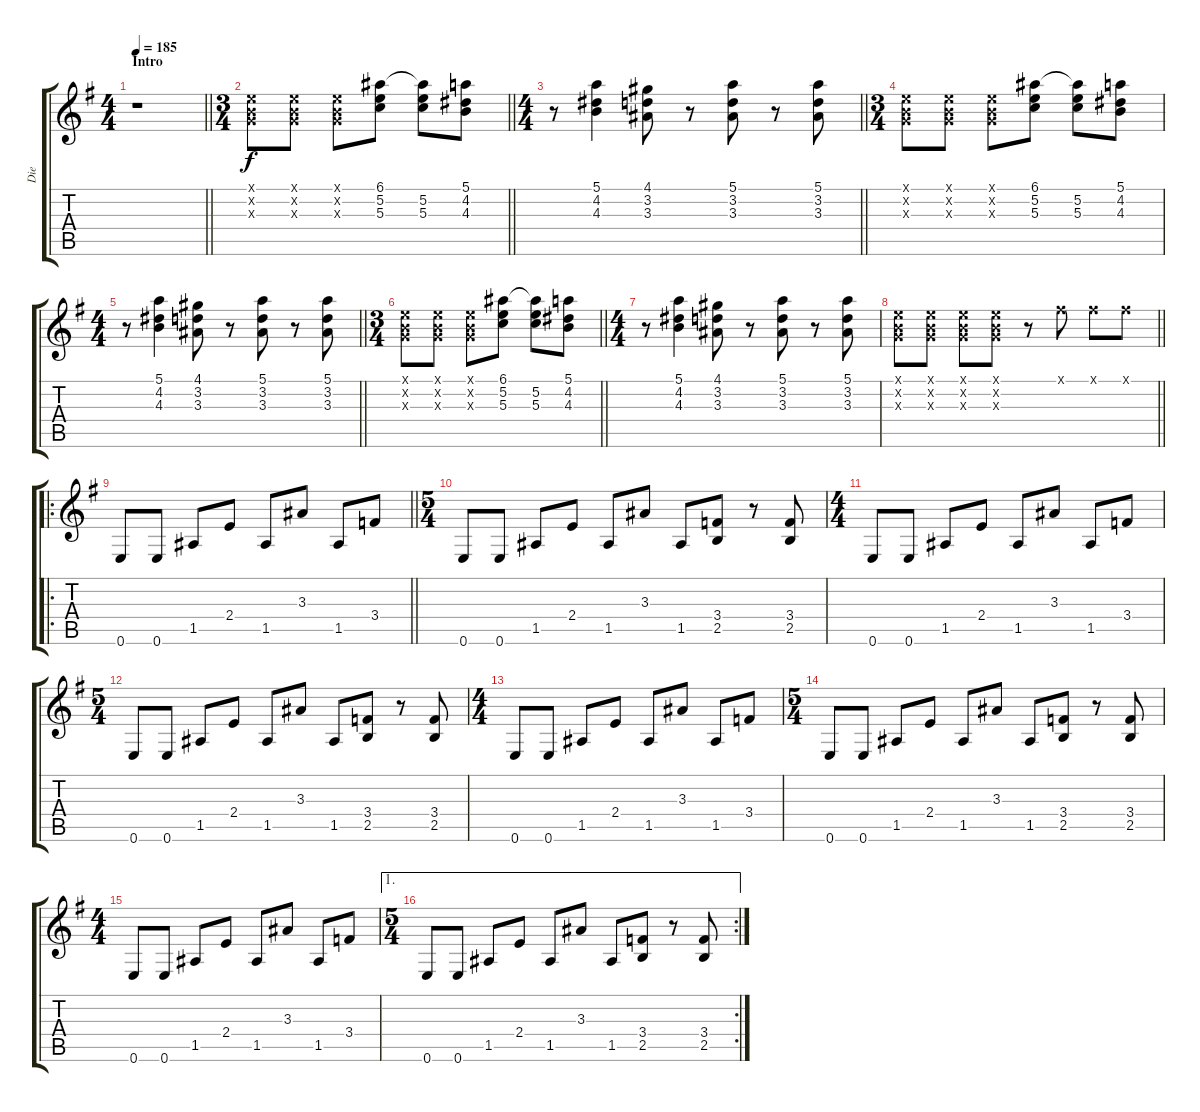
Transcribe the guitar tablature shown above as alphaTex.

\track ("Die" "Die") {instrument overdrivenguitar}
\staff {score tabs}
\tuning (E4 B3 G3 D3 A2 E2) {hide}
\ts (4 4)
\section ("" "Intro")
\tempo 185
\clef g2
\barLineRight lightlight
\ks g
r.1{dy f instrument overdrivenguitar} |
\ts (3 4)
\barLineRight lightlight
(0.1{x} 0.2{x} 0.3{x}).8 (0.1{x} 0.2{x} 0.3{x}).8 (0.1{x} 0.2{x} 0.3{x}).8 (6.1 5.2 5.3).8 (6.1{t} 5.2 5.3).8 (5.1 4.2 4.3).8 |
\ts (4 4)
\barLineRight lightlight
r.8 (5.1 4.2 4.3).4 (4.1 3.2 3.3).8 r.8 (5.1 3.2 3.3).8 r.8 (5.1 3.2 3.3).8 |
\ts (3 4)
(0.1{x} 0.2{x} 0.3{x}).8 (0.1{x} 0.2{x} 0.3{x}).8 (0.1{x} 0.2{x} 0.3{x}).8 (6.1 5.2 5.3).8 (6.1{t} 5.2 5.3).8 (5.1 4.2 4.3).8 |
\ts (4 4)
\barLineRight lightlight
r.8 (5.1 4.2 4.3).4 (4.1 3.2 3.3).8 r.8 (5.1 3.2 3.3).8 r.8 (5.1 3.2 3.3).8 |
\ts (3 4)
\barLineRight lightlight
(0.1{x} 0.2{x} 0.3{x}).8 (0.1{x} 0.2{x} 0.3{x}).8 (0.1{x} 0.2{x} 0.3{x}).8 (6.1 5.2 5.3).8 (6.1{t} 5.2 5.3).8 (5.1 4.2 4.3).8 |
\ts (4 4)
r.8 (5.1 4.2 4.3).4 (4.1 3.2 3.3).8 r.8 (5.1 3.2 3.3).8 r.8 (5.1 3.2 3.3).8 |
\barLineRight lightlight
(0.1{x} 0.2{x} 0.3{x}).8 (0.1{x} 0.2{x} 0.3{x}).8 (0.1{x} 0.2{x} 0.3{x}).8 (0.1{x} 0.2{x} 0.3{x}).8 r.8 2.1{x}.8 2.1{x}.8 2.1{x}.8 |
\ro
\barLineRight lightlight
0.6.8 0.6.8 1.5.8 2.4.8 1.5.8 3.3.8 1.5.8 3.4.8 |
\ts (5 4)
0.6.8 0.6.8 1.5.8 2.4.8 1.5.8 3.3.8 1.5.8 (3.4 2.5).8 r.8 (3.4 2.5).8 |
\ts (4 4)
0.6.8 0.6.8 1.5.8 2.4.8 1.5.8 3.3.8 1.5.8 3.4.8 |
\ts (5 4)
0.6.8 0.6.8 1.5.8 2.4.8 1.5.8 3.3.8 1.5.8 (3.4 2.5).8 r.8 (3.4 2.5).8 |
\ts (4 4)
0.6.8 0.6.8 1.5.8 2.4.8 1.5.8 3.3.8 1.5.8 3.4.8 |
\ts (5 4)
0.6.8 0.6.8 1.5.8 2.4.8 1.5.8 3.3.8 1.5.8 (3.4 2.5).8 r.8 (3.4 2.5).8 |
\ts (4 4)
0.6.8 0.6.8 1.5.8 2.4.8 1.5.8 3.3.8 1.5.8 3.4.8 |
\ae 1
\rc 2
\ts (5 4)
0.6.8 0.6.8 1.5.8 2.4.8 1.5.8 3.3.8 1.5.8 (3.4 2.5).8 r.8 (3.4 2.5).8
